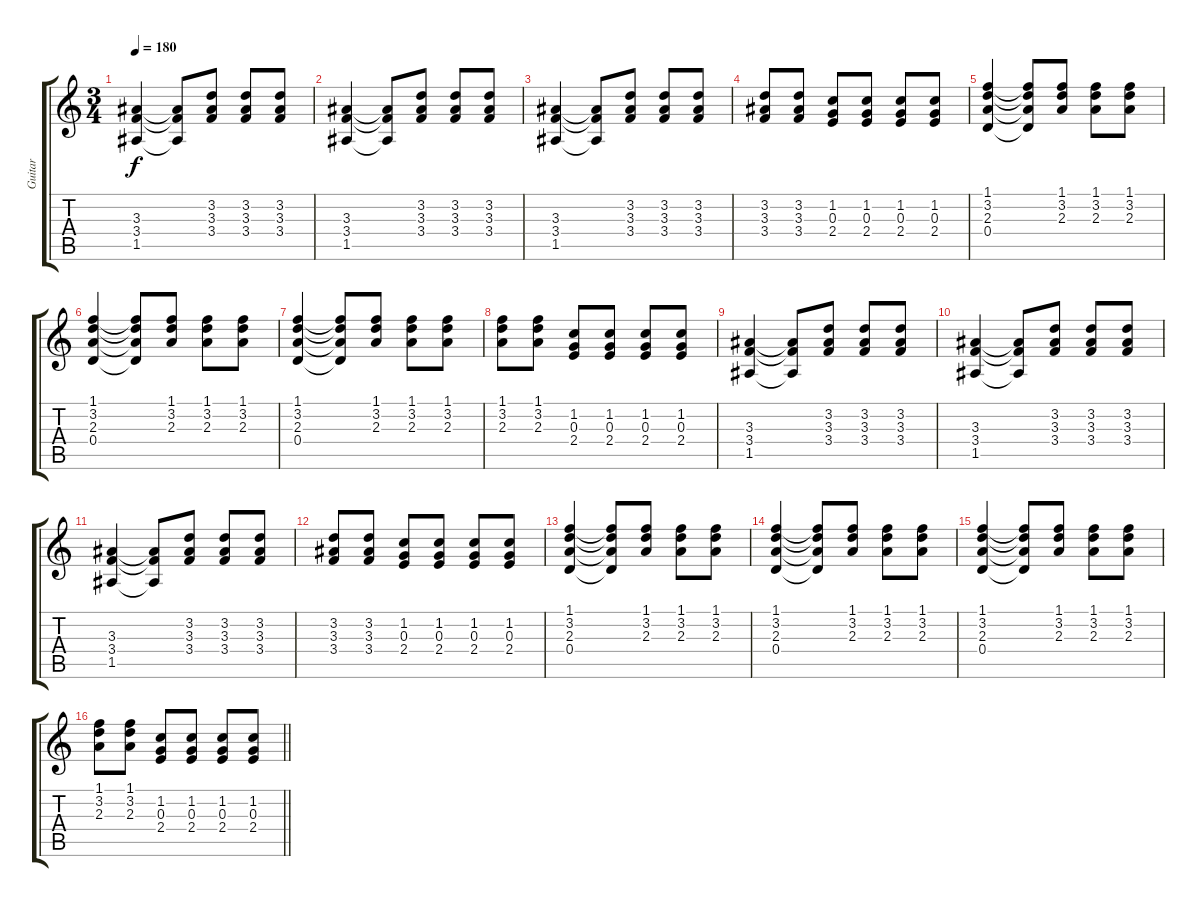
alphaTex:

\track ("Guitar" "Guitar") {instrument acousticguitarnylon}
\staff {score tabs}
\tuning (E4 B3 G3 D3 A2 E2) {hide}
\ts (3 4)
\tempo 180
\clef g2
\ks c
(3.3 3.4 1.5).4{dy f} (3.3{t} 3.4{t} 1.5{t}).8 (3.2 3.3 3.4).8 (3.2 3.3 3.4).8 (3.2 3.3 3.4).8 |
(3.3 3.4 1.5).4 (3.3{t} 3.4{t} 1.5{t}).8 (3.2 3.3 3.4).8 (3.2 3.3 3.4).8 (3.2 3.3 3.4).8 |
(3.3 3.4 1.5).4 (3.3{t} 3.4{t} 1.5{t}).8 (3.2 3.3 3.4).8 (3.2 3.3 3.4).8 (3.2 3.3 3.4).8 |
(3.2 3.3 3.4).8 (3.2 3.3 3.4).8 (1.2 0.3 2.4).8 (1.2 0.3 2.4).8 (1.2 0.3 2.4).8 (1.2 0.3 2.4).8 |
(1.1 3.2 2.3 0.4).4 (1.1{t} 3.2{t} 2.3{t} 0.4{t}).8 (1.1 3.2 2.3).8 (1.1 3.2 2.3).8 (1.1 3.2 2.3).8 |
(1.1 3.2 2.3 0.4).4 (1.1{t} 3.2{t} 2.3{t} 0.4{t}).8 (1.1 3.2 2.3).8 (1.1 3.2 2.3).8 (1.1 3.2 2.3).8 |
(1.1 3.2 2.3 0.4).4 (1.1{t} 3.2{t} 2.3{t} 0.4{t}).8 (1.1 3.2 2.3).8 (1.1 3.2 2.3).8 (1.1 3.2 2.3).8 |
(1.1 3.2 2.3).8 (1.1 3.2 2.3).8 (1.2 0.3 2.4).8 (1.2 0.3 2.4).8 (1.2 0.3 2.4).8 (1.2 0.3 2.4).8 |
(3.3 3.4 1.5).4 (3.3{t} 3.4{t} 1.5{t}).8 (3.2 3.3 3.4).8 (3.2 3.3 3.4).8 (3.2 3.3 3.4).8 |
(3.3 3.4 1.5).4 (3.3{t} 3.4{t} 1.5{t}).8 (3.2 3.3 3.4).8 (3.2 3.3 3.4).8 (3.2 3.3 3.4).8 |
(3.3 3.4 1.5).4 (3.3{t} 3.4{t} 1.5{t}).8 (3.2 3.3 3.4).8 (3.2 3.3 3.4).8 (3.2 3.3 3.4).8 |
(3.2 3.3 3.4).8 (3.2 3.3 3.4).8 (1.2 0.3 2.4).8 (1.2 0.3 2.4).8 (1.2 0.3 2.4).8 (1.2 0.3 2.4).8 |
(1.1 3.2 2.3 0.4).4 (1.1{t} 3.2{t} 2.3{t} 0.4{t}).8 (1.1 3.2 2.3).8 (1.1 3.2 2.3).8 (1.1 3.2 2.3).8 |
(1.1 3.2 2.3 0.4).4 (1.1{t} 3.2{t} 2.3{t} 0.4{t}).8 (1.1 3.2 2.3).8 (1.1 3.2 2.3).8 (1.1 3.2 2.3).8 |
(1.1 3.2 2.3 0.4).4 (1.1{t} 3.2{t} 2.3{t} 0.4{t}).8 (1.1 3.2 2.3).8 (1.1 3.2 2.3).8 (1.1 3.2 2.3).8 |
\barLineRight lightlight
(1.1 3.2 2.3).8 (1.1 3.2 2.3).8 (1.2 0.3 2.4).8 (1.2 0.3 2.4).8 (1.2 0.3 2.4).8 (1.2 0.3 2.4).8
